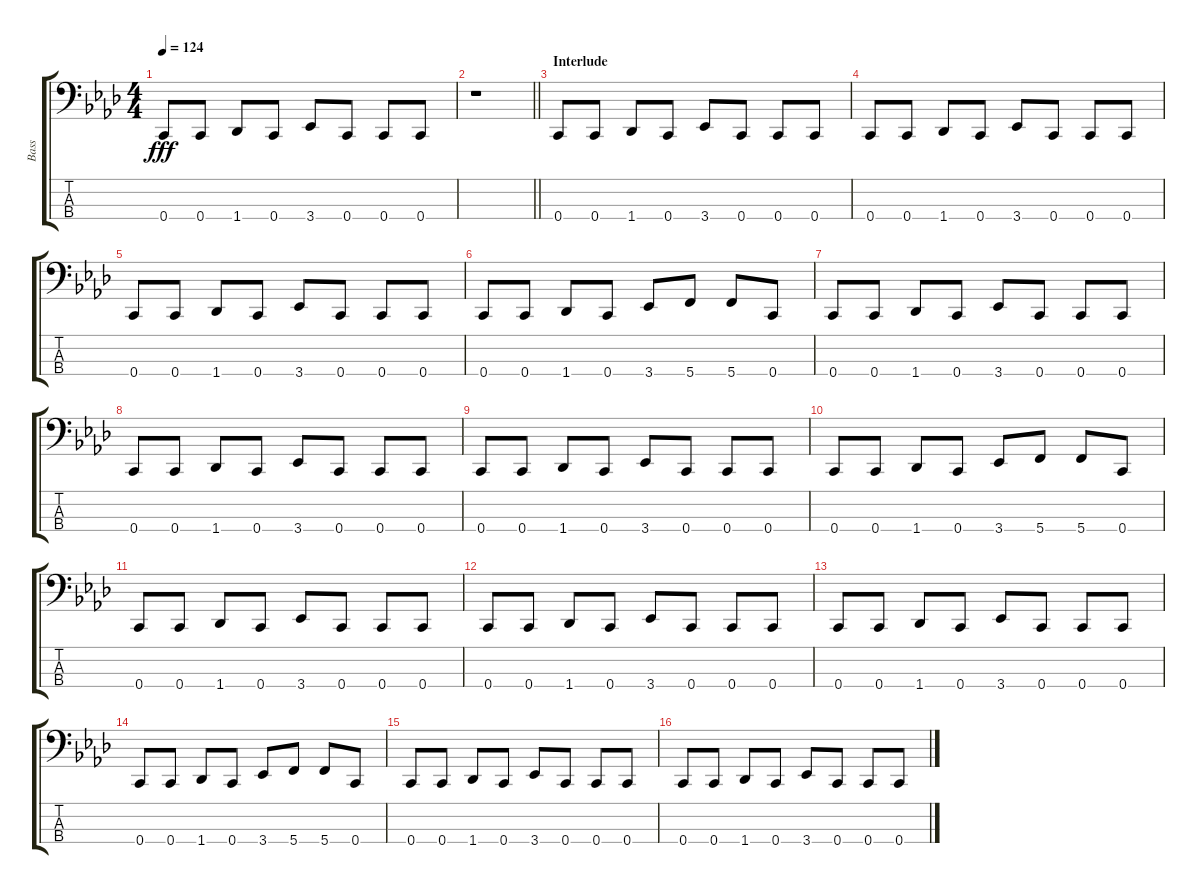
\track ("Bass" "Bass") {instrument electricbassfinger}
\staff {score tabs}
\tuning (F2 C2 G1 C1) {hide}
\ts (4 4)
\tempo 124
\clef f4
\ks ab
0.4.8{dy fff} 0.4.8 1.4.8 0.4.8 3.4.8 0.4.8 0.4.8 0.4.8 |
\barLineRight lightlight
r.1 |
\section ("" "Interlude")
0.4.8 0.4.8 1.4.8 0.4.8 3.4.8 0.4.8 0.4.8 0.4.8 |
0.4.8 0.4.8 1.4.8 0.4.8 3.4.8 0.4.8 0.4.8 0.4.8 |
0.4.8 0.4.8 1.4.8 0.4.8 3.4.8 0.4.8 0.4.8 0.4.8 |
0.4.8 0.4.8 1.4.8 0.4.8 3.4.8 5.4.8 5.4.8 0.4.8 |
0.4.8 0.4.8 1.4.8 0.4.8 3.4.8 0.4.8 0.4.8 0.4.8 |
0.4.8 0.4.8 1.4.8 0.4.8 3.4.8 0.4.8 0.4.8 0.4.8 |
0.4.8 0.4.8 1.4.8 0.4.8 3.4.8 0.4.8 0.4.8 0.4.8 |
0.4.8 0.4.8 1.4.8 0.4.8 3.4.8 5.4.8 5.4.8 0.4.8 |
0.4.8 0.4.8 1.4.8 0.4.8 3.4.8 0.4.8 0.4.8 0.4.8 |
0.4.8 0.4.8 1.4.8 0.4.8 3.4.8 0.4.8 0.4.8 0.4.8 |
0.4.8 0.4.8 1.4.8 0.4.8 3.4.8 0.4.8 0.4.8 0.4.8 |
0.4.8 0.4.8 1.4.8 0.4.8 3.4.8 5.4.8 5.4.8 0.4.8 |
0.4.8 0.4.8 1.4.8 0.4.8 3.4.8 0.4.8 0.4.8 0.4.8 |
0.4.8 0.4.8 1.4.8 0.4.8 3.4.8 0.4.8 0.4.8 0.4.8
